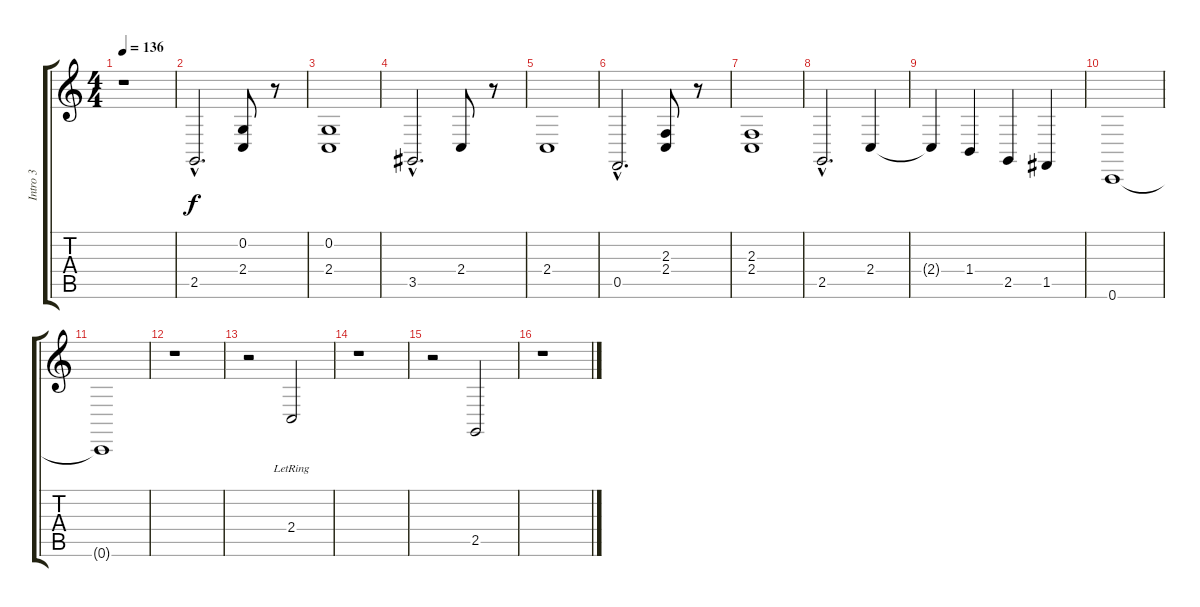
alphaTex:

\track ("Intro 3" "Intro 3") {instrument tremolostrings}
\staff {score tabs}
\tuning (C4 G3 Eb3 Bb2 F2 C2) {hide}
\ts (4 4)
\tempo 136
\clef g2
\ks c
r.1{dy f} |
2.5{hac}.2{d} (0.2 2.4).8 r.8 |
(0.2 2.4).1 |
3.5{hac}.2{d} 2.4.8 r.8 |
2.4.1 |
0.5{hac}.2{d} (2.3 2.4).8 r.8 |
(2.3 2.4).1 |
2.5{hac}.2{d} 2.4.4 |
2.4{t}.4 1.4.4 2.5.4 1.5.4 |
0.6.1 |
0.6{t}.1 |
r.1 |
r.2 2.4{lr}.2 |
r.1 |
r.2 2.5.2 |
r.1
